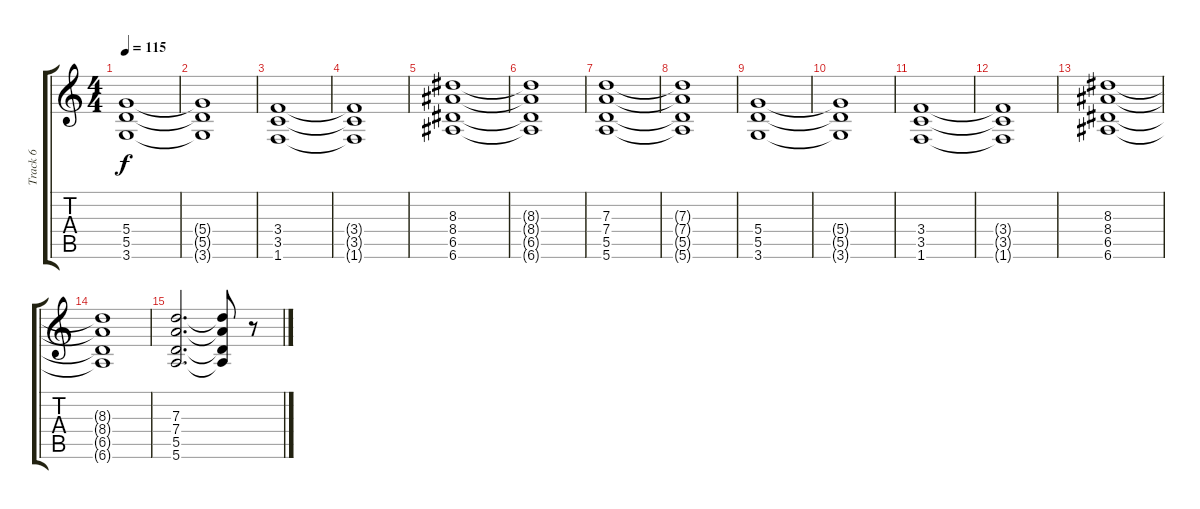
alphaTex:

\track ("Track 6" "Track 6") {instrument distortionguitar}
\staff {score tabs}
\tuning (E4 B3 G3 D3 A2 E2) {hide}
\ts (4 4)
\tempo 115
\clef g2
\ks c
(5.4 5.5 3.6).1{dy f} |
(5.4{t} 5.5{t} 3.6{t}).1 |
(3.4 3.5 1.6).1 |
(3.4{t} 3.5{t} 1.6{t}).1 |
(8.3 8.4 6.5 6.6).1 |
(8.3{t} 8.4{t} 6.5{t} 6.6{t}).1 |
(7.3 7.4 5.5 5.6).1 |
(7.3{t} 7.4{t} 5.5{t} 5.6{t}).1 |
(5.4 5.5 3.6).1 |
(5.4{t} 5.5{t} 3.6{t}).1 |
(3.4 3.5 1.6).1 |
(3.4{t} 3.5{t} 1.6{t}).1 |
(8.3 8.4 6.5 6.6).1 |
(8.3{t} 8.4{t} 6.5{t} 6.6{t}).1 |
(7.3 7.4 5.5 5.6).2{d} (7.3{t} 7.4{t} 5.5{t} 5.6{t}).8 r.8
